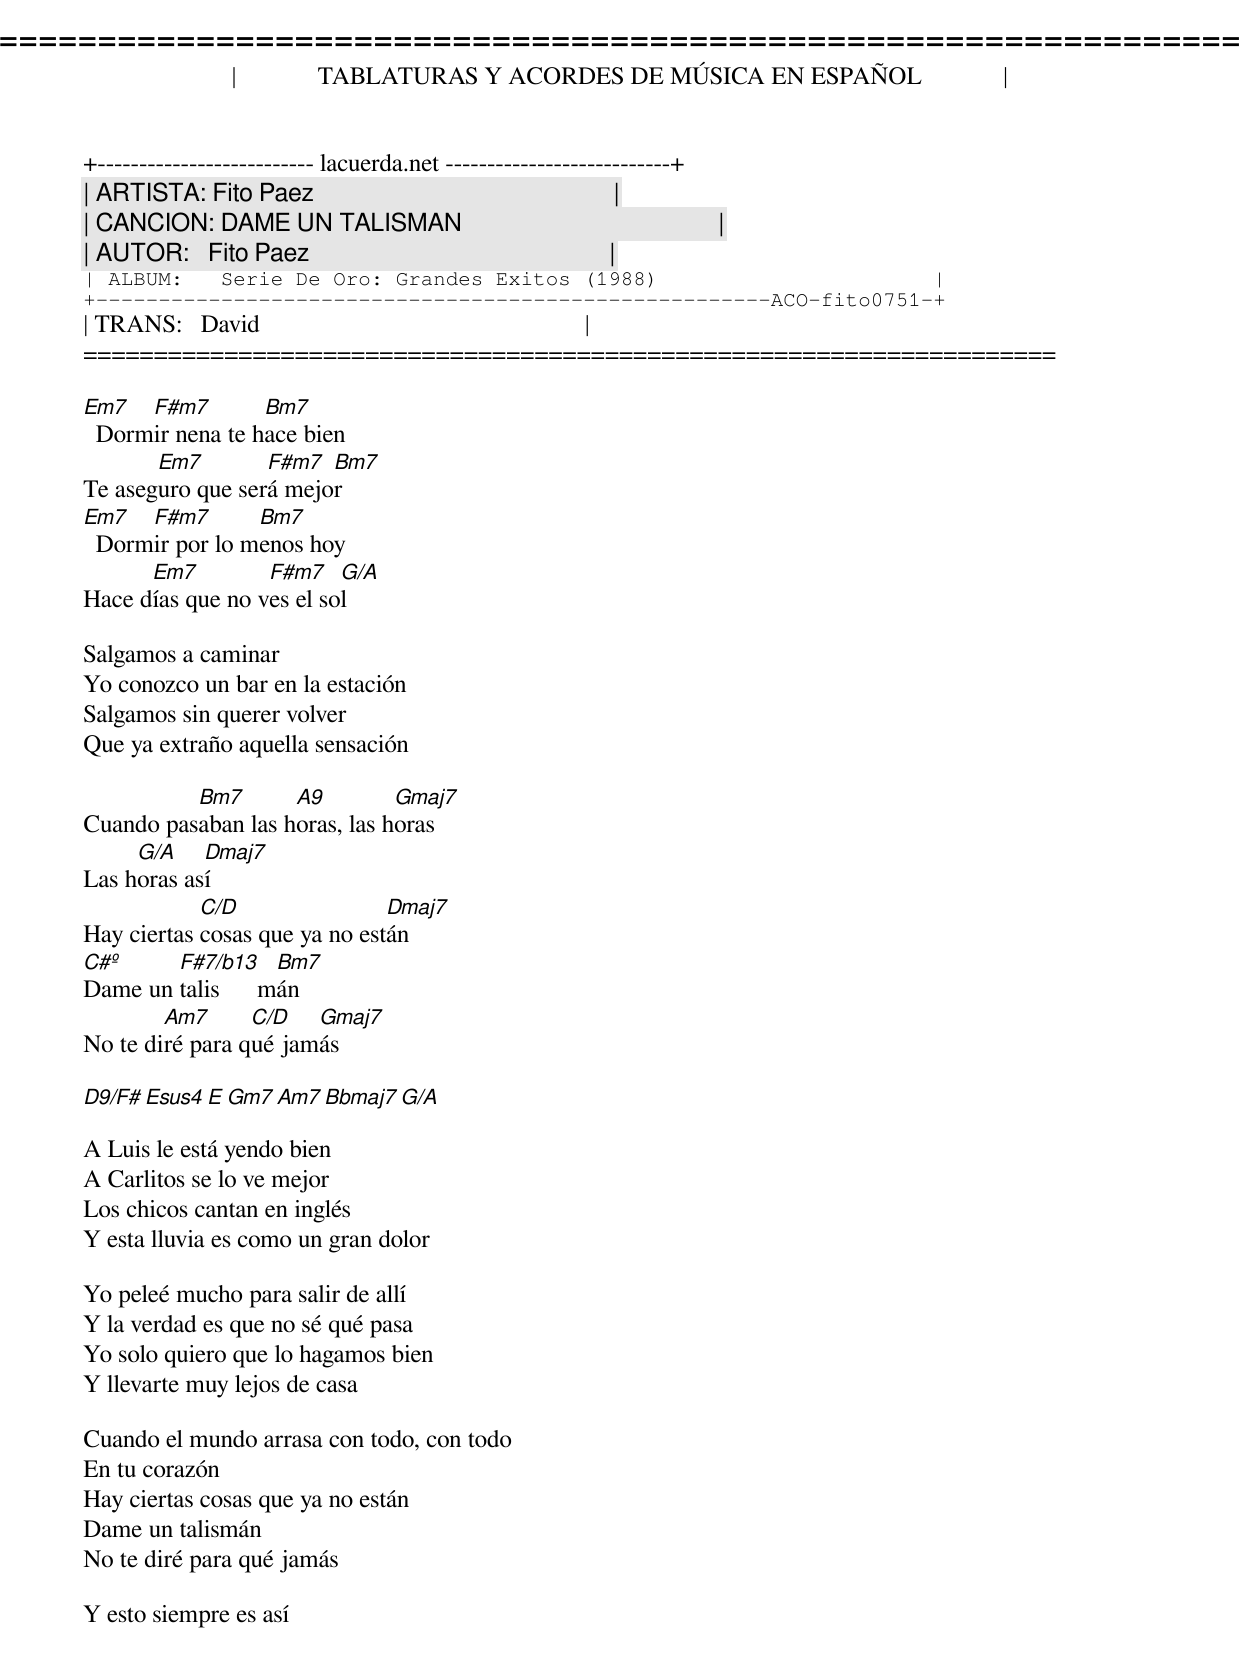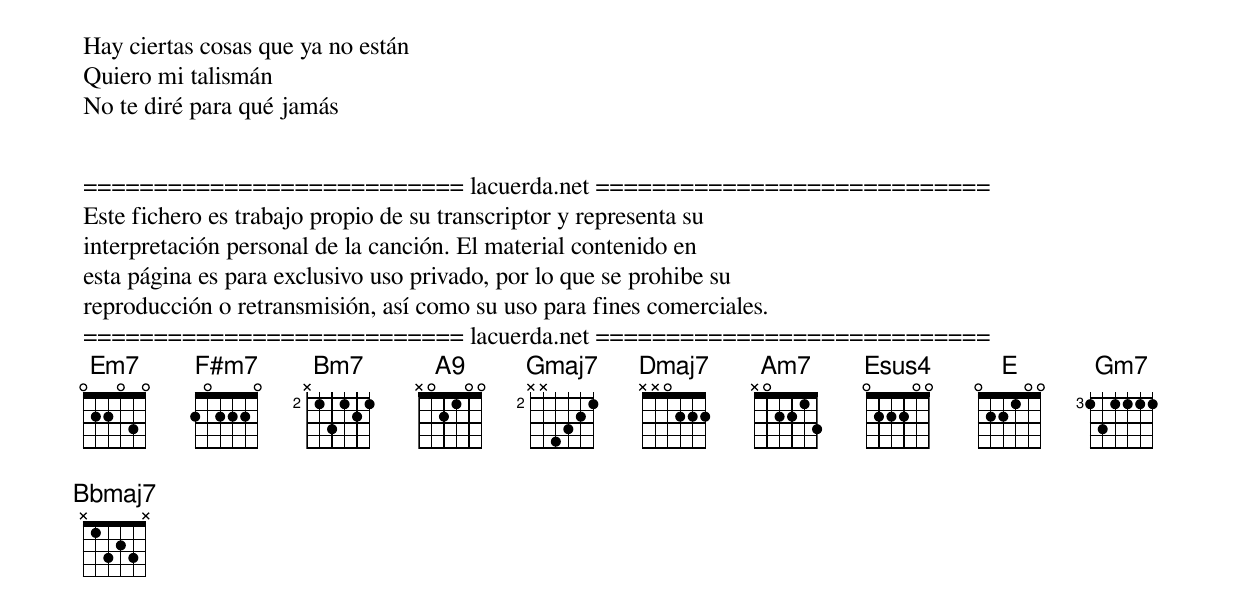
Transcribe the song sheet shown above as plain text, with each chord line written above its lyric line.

=====================================================================
|             TABLATURAS Y ACORDES DE MÚSICA EN ESPAÑOL             |
+-------------------------- lacuerda.net ---------------------------+
| ARTISTA: Fito Paez                                                |
| CANCION: DAME UN TALISMAN                                         |
| AUTOR:   Fito Paez                                                |
| ALBUM:   Serie De Oro: Grandes Exitos (1988)                      |
+------------------------------------------------------ACO-fito0751-+
| TRANS:   David                                                    |
=====================================================================

Em7   F#m7        Bm7
  Dormir nena te hace bien
       Em7        F#m7  Bm7
Te aseguro que será mejor
Em7   F#m7       Bm7
  Dormir por lo menos hoy
      Em7         F#m7    G/A
Hace días que no ves el sol

Salgamos a caminar
Yo conozco un bar en la estación
Salgamos sin querer volver
Que ya extraño aquella sensación

          Bm7       A9         Gmaj7
Cuando pasaban las horas, las horas
     G/A    Dmaj7
Las horas así
            C/D                Dmaj7
Hay ciertas cosas que ya no están
C#º     F#7/b13     Bm7
Dame un talis      mán
        Am7      C/D   Gmaj7
No te diré para qué jamás

D9/F# Esus4 E Gm7 Am7 Bbmaj7 G/A

A Luis le está yendo bien
A Carlitos se lo ve mejor
Los chicos cantan en inglés
Y esta lluvia es como un gran dolor

Yo peleé mucho para salir de allí
Y la verdad es que no sé qué pasa
Yo solo quiero que lo hagamos bien
Y llevarte muy lejos de casa

Cuando el mundo arrasa con todo, con todo
En tu corazón
Hay ciertas cosas que ya no están
Dame un talismán
No te diré para qué jamás

Y esto siempre es así
Hay ciertas cosas que ya no están
Quiero mi talismán
No te diré para qué jamás


=========================== lacuerda.net ============================
Este fichero es trabajo propio de su transcriptor y representa su
interpretación personal de la canción. El material contenido en
esta página es para exclusivo uso privado, por lo que se prohibe su
reproducción o retransmisión, así como su uso para fines comerciales.
=========================== lacuerda.net ============================
